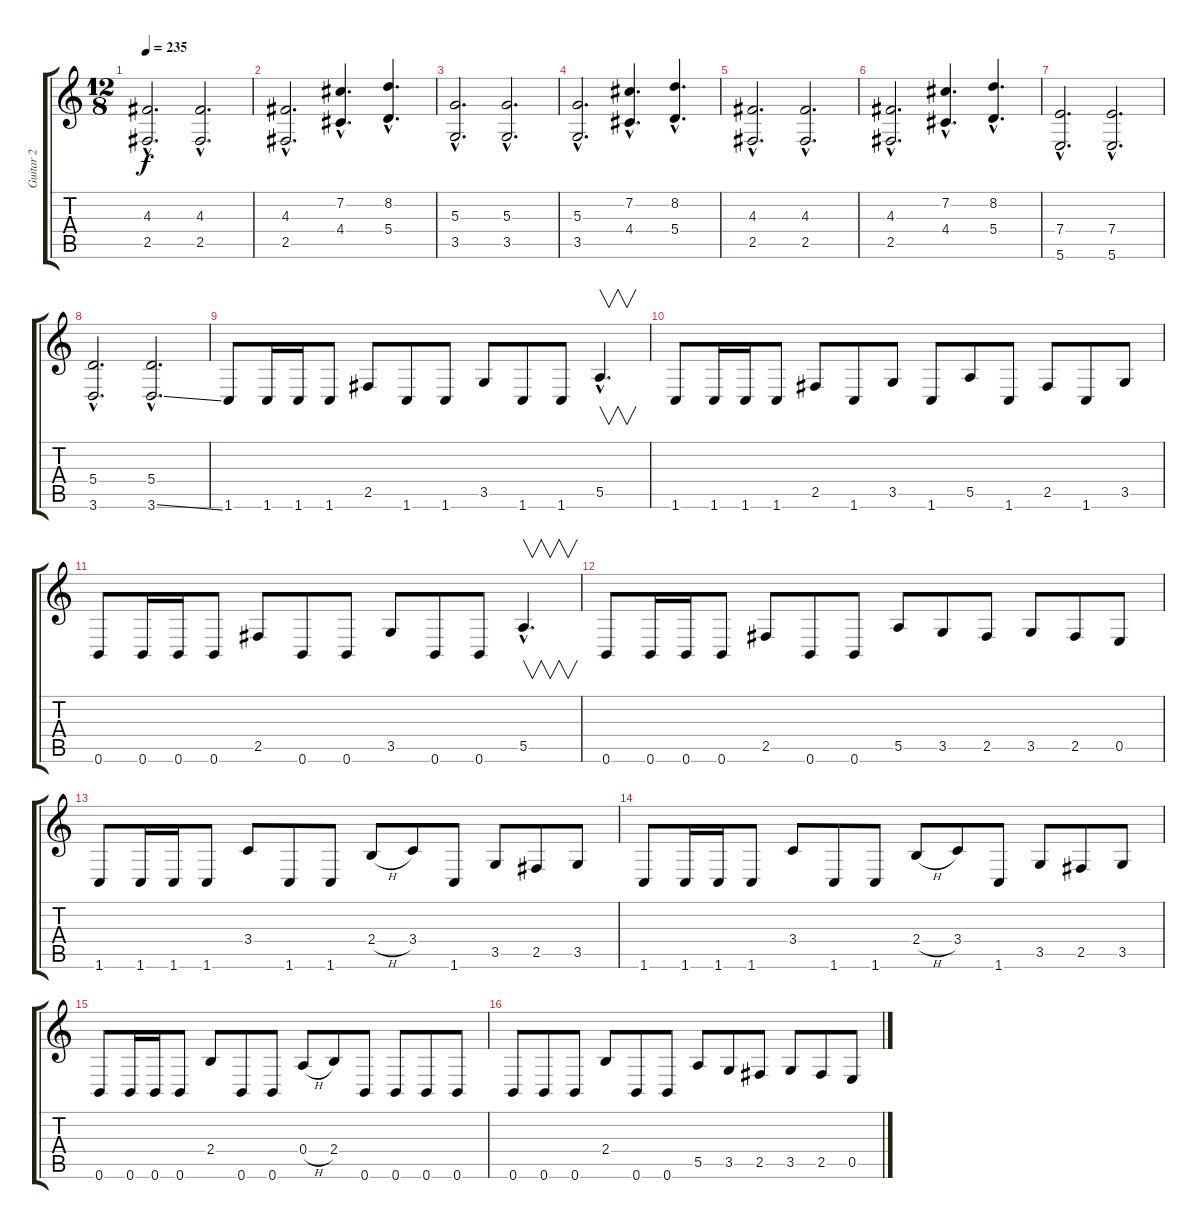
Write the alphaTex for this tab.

\track ("Guitar 2" "Guitar 2") {instrument distortionguitar}
\staff {score tabs}
\tuning (B3 Gb3 D3 A2 E2 B1) {hide}
\ts (12 8)
\tempo 235
\clef g2
\ks c
(4.3{hac} 2.5{hac}).2{d dy f instrument distortionguitar} (4.3{hac} 2.5{hac}).2{d} |
(4.3{hac} 2.5{hac}).2{d} (7.2{hac} 4.4{hac}).4{d} (8.2{hac} 5.4{hac}).4{d} |
(5.3{hac} 3.5{hac}).2{d} (5.3{hac} 3.5{hac}).2{d} |
(5.3{hac} 3.5{hac}).2{d} (7.2{hac} 4.4{hac}).4{d} (8.2{hac} 5.4{hac}).4{d} |
(4.3{hac} 2.5{hac}).2{d} (4.3{hac} 2.5{hac}).2{d} |
(4.3{hac} 2.5{hac}).2{d} (7.2{hac} 4.4{hac}).4{d} (8.2{hac} 5.4{hac}).4{d} |
(7.4{hac} 5.6{hac}).2{d} (7.4{hac} 5.6{hac}).2{d} |
(5.4{hac} 3.6{hac}).2{d} (5.4{hac} 3.6{ss hac}).2{d} |
1.6.8 1.6.16 1.6.16 1.6.8 2.5.8 1.6.8 1.6.8 3.5.8 1.6.8 1.6.8 5.5{hac}.4{v d} |
1.6.8 1.6.16 1.6.16 1.6.8 2.5.8 1.6.8 3.5.8 1.6.8 5.5.8 1.6.8 2.5.8 1.6.8 3.5.8 |
0.6.8 0.6.16 0.6.16 0.6.8 2.5.8 0.6.8 0.6.8 3.5.8 0.6.8 0.6.8 5.5{hac}.4{v d} |
0.6.8 0.6.16 0.6.16 0.6.8 2.5.8 0.6.8 0.6.8 5.5.8 3.5.8 2.5.8 3.5.8 2.5.8 0.5.8 |
1.6.8 1.6.16 1.6.16 1.6.8 3.4.8 1.6.8 1.6.8 2.4{h}.8 3.4.8 1.6.8 3.5.8 2.5.8 3.5.8 |
1.6.8 1.6.16 1.6.16 1.6.8 3.4.8 1.6.8 1.6.8 2.4{h}.8 3.4.8 1.6.8 3.5.8 2.5.8 3.5.8 |
0.6.8 0.6.16 0.6.16 0.6.8 2.4.8 0.6.8 0.6.8 0.4{h}.8 2.4.8 0.6.8 0.6.8 0.6.8 0.6.8 |
0.6.8 0.6.8 0.6.8 2.4.8 0.6.8 0.6.8 5.5.8 3.5.8 2.5.8 3.5.8 2.5.8 0.5.8
